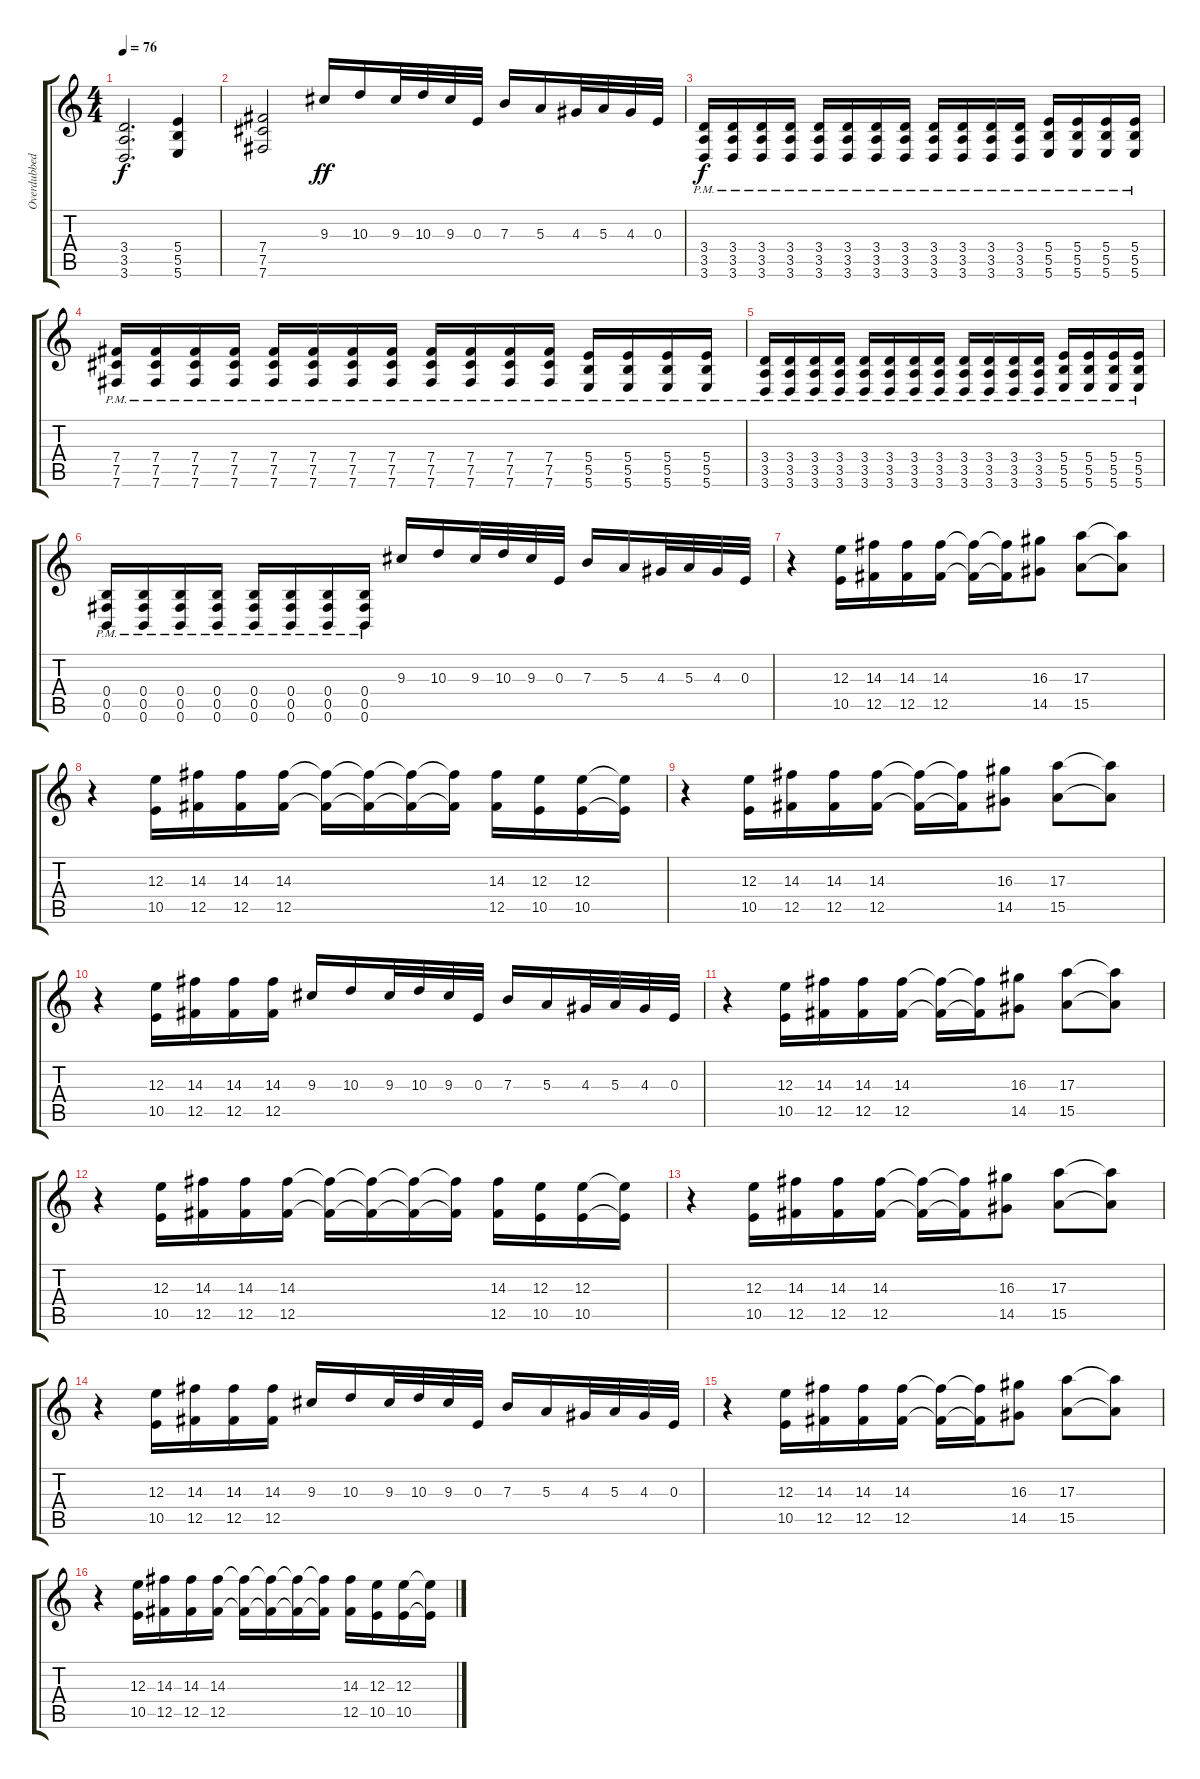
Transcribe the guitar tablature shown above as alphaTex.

\track ("Overdubbed Right Guitar" "Overdubbed") {instrument distortionguitar}
\staff {score tabs}
\tuning (Db4 Ab3 E3 B2 Gb2 B1) {hide}
\ts (4 4)
\tempo 76
\clef g2
\ks c
(3.4 3.5 3.6).2{d dy f} (5.4 5.5 5.6).4 |
(7.4 7.5 7.6).2 9.3.16{dy ff} 10.3.16 9.3.32 10.3.32 9.3.32 0.3.32 7.3.16 5.3.16 4.3.32 5.3.32 4.3.32 0.3.32 |
(3.4{pm} 3.5{pm} 3.6{pm}).16{dy f} (3.4{pm} 3.5{pm} 3.6{pm}).16 (3.4{pm} 3.5{pm} 3.6{pm}).16 (3.4{pm} 3.5{pm} 3.6{pm}).16 (3.4{pm} 3.5{pm} 3.6{pm}).16 (3.4{pm} 3.5{pm} 3.6{pm}).16 (3.4{pm} 3.5{pm} 3.6{pm}).16 (3.4{pm} 3.5{pm} 3.6{pm}).16 (3.4{pm} 3.5{pm} 3.6{pm}).16 (3.4{pm} 3.5{pm} 3.6{pm}).16 (3.4{pm} 3.5{pm} 3.6{pm}).16 (3.4{pm} 3.5{pm} 3.6{pm}).16 (5.4{pm} 5.5{pm} 5.6{pm}).16 (5.4{pm} 5.5{pm} 5.6{pm}).16 (5.4{pm} 5.5{pm} 5.6{pm}).16 (5.4{pm} 5.5{pm} 5.6{pm}).16 |
(7.4{pm} 7.5{pm} 7.6{pm}).16 (7.4{pm} 7.5{pm} 7.6{pm}).16 (7.4{pm} 7.5{pm} 7.6{pm}).16 (7.4{pm} 7.5{pm} 7.6{pm}).16 (7.4{pm} 7.5{pm} 7.6{pm}).16 (7.4{pm} 7.5{pm} 7.6{pm}).16 (7.4{pm} 7.5{pm} 7.6{pm}).16 (7.4{pm} 7.5{pm} 7.6{pm}).16 (7.4{pm} 7.5{pm} 7.6{pm}).16 (7.4{pm} 7.5{pm} 7.6{pm}).16 (7.4{pm} 7.5{pm} 7.6{pm}).16 (7.4{pm} 7.5{pm} 7.6{pm}).16 (5.4{pm} 5.5{pm} 5.6{pm}).16 (5.4{pm} 5.5{pm} 5.6{pm}).16 (5.4{pm} 5.5{pm} 5.6{pm}).16 (5.4{pm} 5.5{pm} 5.6{pm}).16 |
(3.4{pm} 3.5{pm} 3.6{pm}).16 (3.4{pm} 3.5{pm} 3.6{pm}).16 (3.4{pm} 3.5{pm} 3.6{pm}).16 (3.4{pm} 3.5{pm} 3.6{pm}).16 (3.4{pm} 3.5{pm} 3.6{pm}).16 (3.4{pm} 3.5{pm} 3.6{pm}).16 (3.4{pm} 3.5{pm} 3.6{pm}).16 (3.4{pm} 3.5{pm} 3.6{pm}).16 (3.4{pm} 3.5{pm} 3.6{pm}).16 (3.4{pm} 3.5{pm} 3.6{pm}).16 (3.4{pm} 3.5{pm} 3.6{pm}).16 (3.4{pm} 3.5{pm} 3.6{pm}).16 (5.4{pm} 5.5{pm} 5.6{pm}).16 (5.4{pm} 5.5{pm} 5.6{pm}).16 (5.4{pm} 5.5{pm} 5.6{pm}).16 (5.4{pm} 5.5{pm} 5.6{pm}).16 |
(0.4{pm} 0.5{pm} 0.6{pm}).16 (0.4{pm} 0.5{pm} 0.6{pm}).16 (0.4{pm} 0.5{pm} 0.6{pm}).16 (0.4{pm} 0.5{pm} 0.6{pm}).16 (0.4{pm} 0.5{pm} 0.6{pm}).16 (0.4{pm} 0.5{pm} 0.6{pm}).16 (0.4{pm} 0.5{pm} 0.6{pm}).16 (0.4{pm} 0.5{pm} 0.6{pm}).16 9.3.16 10.3.16 9.3.32 10.3.32 9.3.32 0.3.32 7.3.16 5.3.16 4.3.32 5.3.32 4.3.32 0.3.32 |
r.4 (12.3 10.5).16 (14.3 12.5).16 (14.3 12.5).16 (14.3 12.5).16 (14.3{t} 12.5{t}).16 (14.3{t} 12.5{t}).16 (16.3 14.5).8 (17.3 15.5).8 (17.3{t} 15.5{t}).8 |
r.4 (12.3 10.5).16 (14.3 12.5).16 (14.3 12.5).16 (14.3 12.5).16 (14.3{t} 12.5{t}).16 (14.3{t} 12.5{t}).16 (14.3{t} 12.5{t}).16 (14.3{t} 12.5{t}).16 (14.3 12.5).16 (12.3 10.5).16 (12.3 10.5).16 (12.3{t} 10.5{t}).16 |
r.4 (12.3 10.5).16 (14.3 12.5).16 (14.3 12.5).16 (14.3 12.5).16 (14.3{t} 12.5{t}).16 (14.3{t} 12.5{t}).16 (16.3 14.5).8 (17.3 15.5).8 (17.3{t} 15.5{t}).8 |
r.4 (12.3 10.5).16 (14.3 12.5).16 (14.3 12.5).16 (14.3 12.5).16 9.3.16 10.3.16 9.3.32 10.3.32 9.3.32 0.3.32 7.3.16 5.3.16 4.3.32 5.3.32 4.3.32 0.3.32 |
r.4 (12.3 10.5).16 (14.3 12.5).16 (14.3 12.5).16 (14.3 12.5).16 (14.3{t} 12.5{t}).16 (14.3{t} 12.5{t}).16 (16.3 14.5).8 (17.3 15.5).8 (17.3{t} 15.5{t}).8 |
r.4 (12.3 10.5).16 (14.3 12.5).16 (14.3 12.5).16 (14.3 12.5).16 (14.3{t} 12.5{t}).16 (14.3{t} 12.5{t}).16 (14.3{t} 12.5{t}).16 (14.3{t} 12.5{t}).16 (14.3 12.5).16 (12.3 10.5).16 (12.3 10.5).16 (12.3{t} 10.5{t}).16 |
r.4 (12.3 10.5).16 (14.3 12.5).16 (14.3 12.5).16 (14.3 12.5).16 (14.3{t} 12.5{t}).16 (14.3{t} 12.5{t}).16 (16.3 14.5).8 (17.3 15.5).8 (17.3{t} 15.5{t}).8 |
r.4 (12.3 10.5).16 (14.3 12.5).16 (14.3 12.5).16 (14.3 12.5).16 9.3.16 10.3.16 9.3.32 10.3.32 9.3.32 0.3.32 7.3.16 5.3.16 4.3.32 5.3.32 4.3.32 0.3.32 |
r.4 (12.3 10.5).16 (14.3 12.5).16 (14.3 12.5).16 (14.3 12.5).16 (14.3{t} 12.5{t}).16 (14.3{t} 12.5{t}).16 (16.3 14.5).8 (17.3 15.5).8 (17.3{t} 15.5{t}).8 |
r.4 (12.3 10.5).16 (14.3 12.5).16 (14.3 12.5).16 (14.3 12.5).16 (14.3{t} 12.5{t}).16 (14.3{t} 12.5{t}).16 (14.3{t} 12.5{t}).16 (14.3{t} 12.5{t}).16 (14.3 12.5).16 (12.3 10.5).16 (12.3 10.5).16 (12.3{t} 10.5{t}).16
